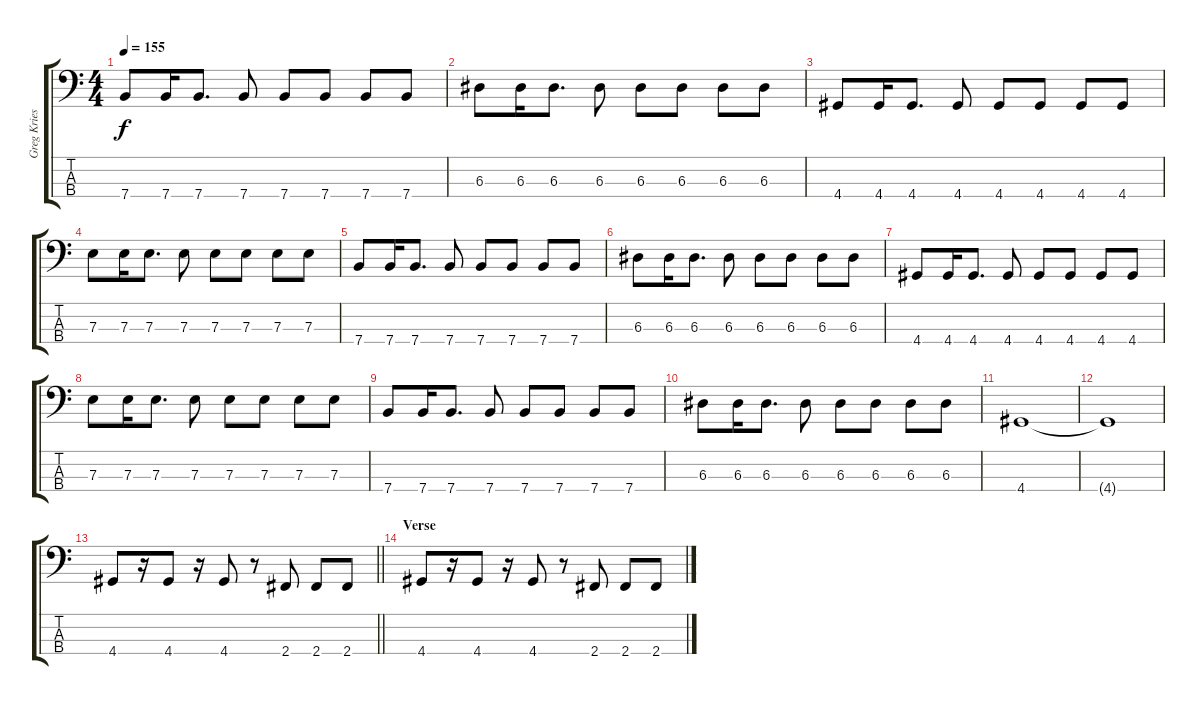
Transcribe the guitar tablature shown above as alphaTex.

\track ("Greg Kriesel - Bass" "Greg Kries") {instrument electricbasspick}
\staff {score tabs}
\tuning (G2 D2 A1 E1) {hide}
\ts (4 4)
\tempo 155
\clef f4
\ks c
7.4.8{dy f} 7.4.16 7.4.8{d} 7.4.8 7.4.8 7.4.8 7.4.8 7.4.8 |
6.3.8 6.3.16 6.3.8{d} 6.3.8 6.3.8 6.3.8 6.3.8 6.3.8 |
4.4.8 4.4.16 4.4.8{d} 4.4.8 4.4.8 4.4.8 4.4.8 4.4.8 |
7.3.8 7.3.16 7.3.8{d} 7.3.8 7.3.8 7.3.8 7.3.8 7.3.8 |
7.4.8 7.4.16 7.4.8{d} 7.4.8 7.4.8 7.4.8 7.4.8 7.4.8 |
6.3.8 6.3.16 6.3.8{d} 6.3.8 6.3.8 6.3.8 6.3.8 6.3.8 |
4.4.8 4.4.16 4.4.8{d} 4.4.8 4.4.8 4.4.8 4.4.8 4.4.8 |
7.3.8 7.3.16 7.3.8{d} 7.3.8 7.3.8 7.3.8 7.3.8 7.3.8 |
7.4.8 7.4.16 7.4.8{d} 7.4.8 7.4.8 7.4.8 7.4.8 7.4.8 |
6.3.8 6.3.16 6.3.8{d} 6.3.8 6.3.8 6.3.8 6.3.8 6.3.8 |
4.4.1 |
4.4{t}.1 |
\barLineRight lightlight
4.4.8 r.16 4.4.8 r.16 4.4.8 r.8 2.4.8 2.4.8 2.4.8 |
\section ("" "Verse")
4.4.8 r.16 4.4.8 r.16 4.4.8 r.8 2.4.8 2.4.8 2.4.8
